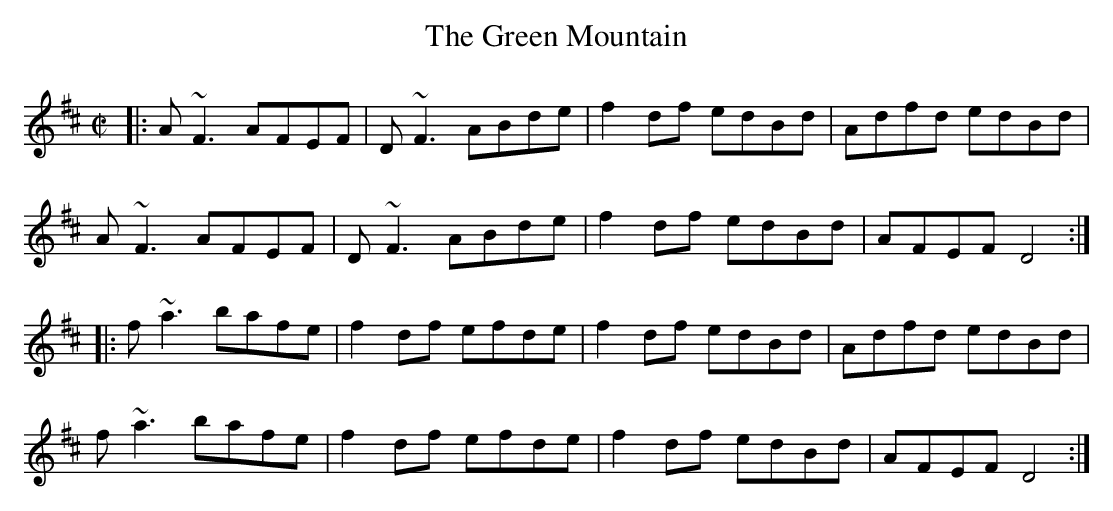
X:1
T:Green Mountain, The
M:C|
K:D
|: A~F3 AFEF| D~F3 ABde| f2df edBd | Adfd edBd|
A~F3 AFEF| D~F3 ABde| f2df edBd | AFEF D4:|
|: f~a3 bafe | f2df efde | f2df edBd | Adfd edBd |
f~a3 bafe| f2df efde | f2df edBd | AFEF D4:|
